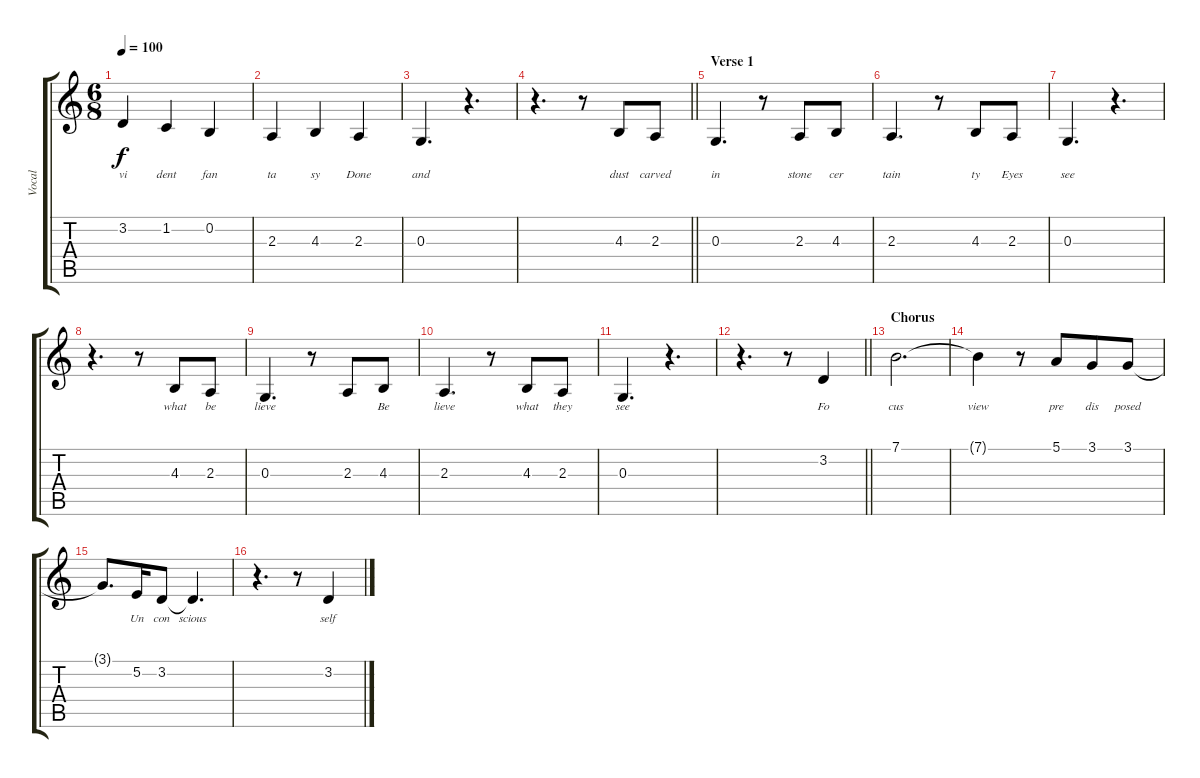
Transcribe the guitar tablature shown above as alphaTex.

\track ("Vocal" "Vocal") {instrument acousticgrandpiano}
\staff {score tabs}
\tuning (E4 B3 G3 D3 A2 E2) {hide}
\ts (6 8)
\tempo 100
\clef g2
\ks c
3.2{t}.4{lyrics (0 "vi") lyrics (1 "") lyrics (2 "") lyrics (3 "") lyrics (4 "") dy f} 1.2.4{lyrics (0 "dent") lyrics (1 "") lyrics (2 "") lyrics (3 "") lyrics (4 "")} 0.2.4{lyrics (0 "fan") lyrics (1 "") lyrics (2 "") lyrics (3 "") lyrics (4 "")} |
2.3.4{lyrics (0 "ta") lyrics (1 "") lyrics (2 "") lyrics (3 "") lyrics (4 "")} 4.3.4{lyrics (0 "sy") lyrics (1 "") lyrics (2 "") lyrics (3 "") lyrics (4 "")} 2.3.4{lyrics (0 "Done") lyrics (1 "") lyrics (2 "") lyrics (3 "") lyrics (4 "")} |
0.3.4{d lyrics (0 "and") lyrics (1 "") lyrics (2 "") lyrics (3 "") lyrics (4 "")} r.4{d} |
\barLineRight lightlight
r.4{d} r.8 4.3.8{lyrics (0 "dust") lyrics (1 "") lyrics (2 "") lyrics (3 "") lyrics (4 "")} 2.3.8{lyrics (0 "carved") lyrics (1 "") lyrics (2 "") lyrics (3 "") lyrics (4 "")} |
\section ("" "Verse 1")
0.3.4{d lyrics (0 "in") lyrics (1 "") lyrics (2 "") lyrics (3 "") lyrics (4 "")} r.8 2.3.8{lyrics (0 "stone") lyrics (1 "") lyrics (2 "") lyrics (3 "") lyrics (4 "")} 4.3.8{lyrics (0 "cer") lyrics (1 "") lyrics (2 "") lyrics (3 "") lyrics (4 "")} |
2.3.4{d lyrics (0 "tain") lyrics (1 "") lyrics (2 "") lyrics (3 "") lyrics (4 "")} r.8 4.3.8{lyrics (0 "ty") lyrics (1 "") lyrics (2 "") lyrics (3 "") lyrics (4 "")} 2.3.8{lyrics (0 "Eyes") lyrics (1 "") lyrics (2 "") lyrics (3 "") lyrics (4 "")} |
0.3.4{d lyrics (0 "see") lyrics (1 "") lyrics (2 "") lyrics (3 "") lyrics (4 "")} r.4{d} |
r.4{d} r.8 4.3.8{lyrics (0 "what") lyrics (1 "") lyrics (2 "") lyrics (3 "") lyrics (4 "")} 2.3.8{lyrics (0 "be") lyrics (1 "") lyrics (2 "") lyrics (3 "") lyrics (4 "")} |
0.3.4{d lyrics (0 "lieve") lyrics (1 "") lyrics (2 "") lyrics (3 "") lyrics (4 "")} r.8 2.3.8{lyrics (0 "") lyrics (1 "") lyrics (2 "") lyrics (3 "") lyrics (4 "")} 4.3.8{lyrics (0 "Be") lyrics (1 "") lyrics (2 "") lyrics (3 "") lyrics (4 "")} |
2.3.4{d lyrics (0 "lieve") lyrics (1 "") lyrics (2 "") lyrics (3 "") lyrics (4 "")} r.8 4.3.8{lyrics (0 "what") lyrics (1 "") lyrics (2 "") lyrics (3 "") lyrics (4 "")} 2.3.8{lyrics (0 "they") lyrics (1 "") lyrics (2 "") lyrics (3 "") lyrics (4 "")} |
0.3.4{d lyrics (0 "see") lyrics (1 "") lyrics (2 "") lyrics (3 "") lyrics (4 "")} r.4{d} |
\barLineRight lightlight
r.4{d} r.8 3.2.4{lyrics (0 "Fo") lyrics (1 "") lyrics (2 "") lyrics (3 "") lyrics (4 "")} |
\section ("" "Chorus")
7.1.2{d lyrics (0 "cus") lyrics (1 "") lyrics (2 "") lyrics (3 "") lyrics (4 "")} |
7.1{t}.4{lyrics (0 "view") lyrics (1 "") lyrics (2 "") lyrics (3 "") lyrics (4 "")} r.8 5.1.8{lyrics (0 "pre") lyrics (1 "") lyrics (2 "") lyrics (3 "") lyrics (4 "")} 3.1.8{lyrics (0 "dis") lyrics (1 "") lyrics (2 "") lyrics (3 "") lyrics (4 "")} 3.1.8{lyrics (0 "posed") lyrics (1 "") lyrics (2 "") lyrics (3 "") lyrics (4 "")} |
3.1{t}.8{d lyrics (0 "") lyrics (1 "") lyrics (2 "") lyrics (3 "") lyrics (4 "")} 5.2.16{lyrics (0 "Un") lyrics (1 "") lyrics (2 "") lyrics (3 "") lyrics (4 "")} 3.2.8{lyrics (0 "con") lyrics (1 "") lyrics (2 "") lyrics (3 "") lyrics (4 "")} 3.2{t}.4{d lyrics (0 "scious") lyrics (1 "") lyrics (2 "") lyrics (3 "") lyrics (4 "")} |
r.4{d} r.8 3.2.4{lyrics (0 "self") lyrics (1 "") lyrics (2 "") lyrics (3 "") lyrics (4 "")}
